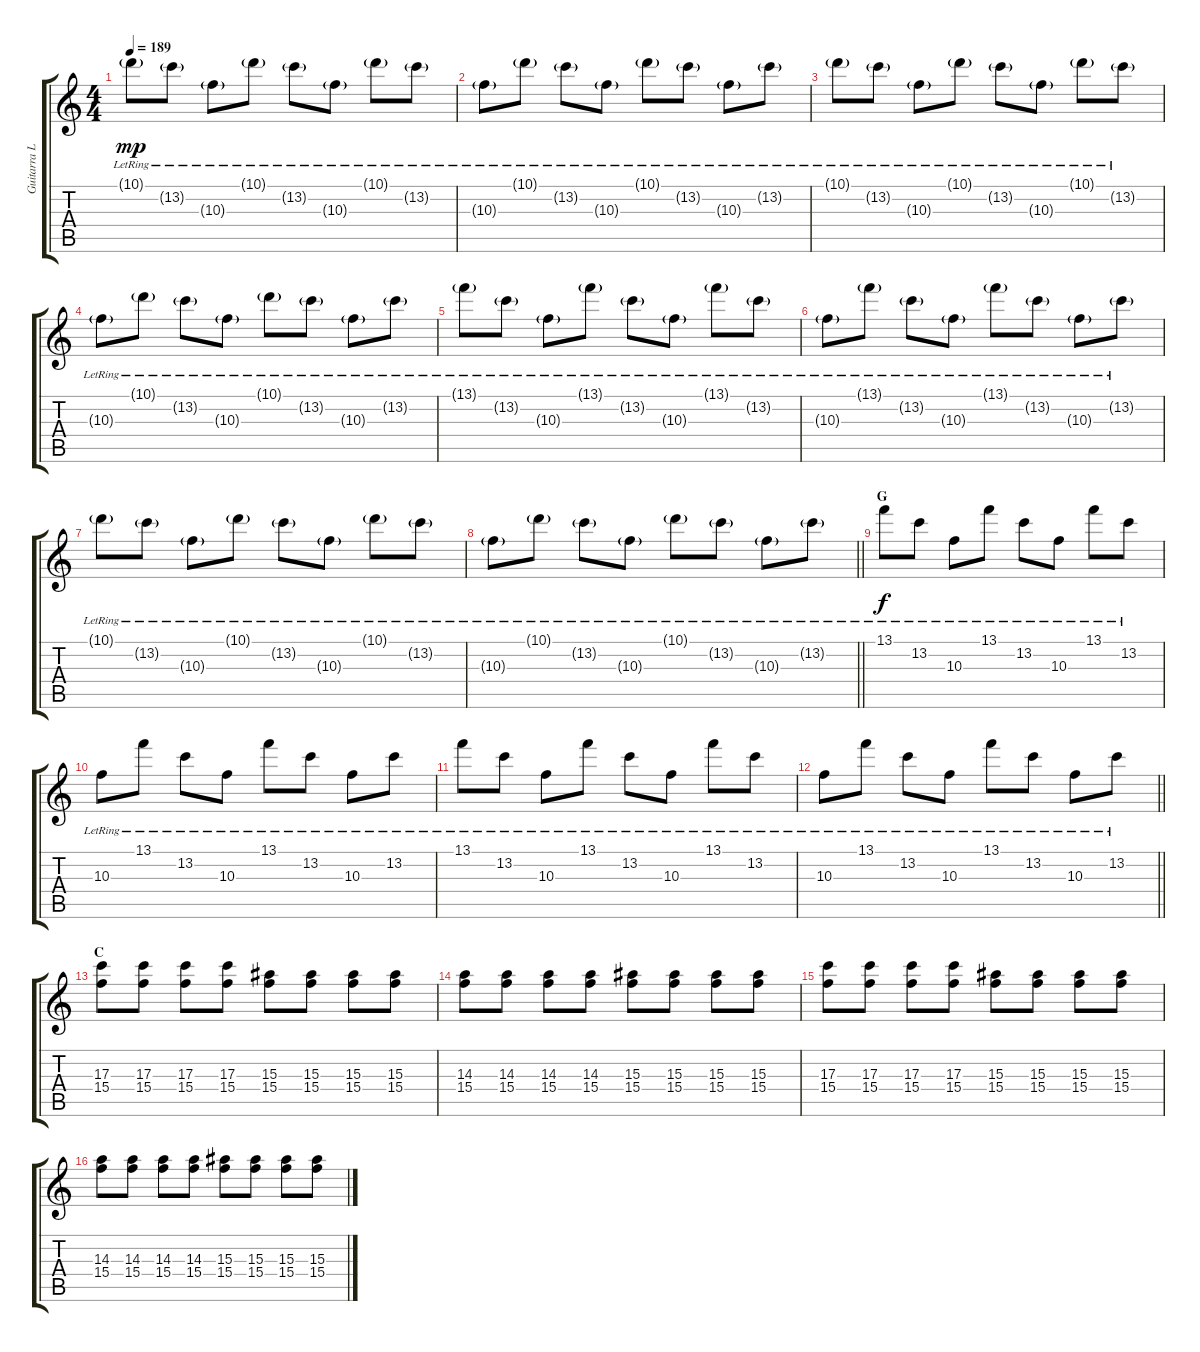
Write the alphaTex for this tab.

\track ("Guitarra L1" "Guitarra L") {instrument overdrivenguitar}
\staff {score tabs}
\tuning (E4 B3 G3 D3 A2 D2) {hide}
\ts (4 4)
\tempo 189
\clef g2
\ks c
10.1{g lr}.8{dy mp} 13.2{g lr}.8 10.3{g lr}.8 10.1{g lr}.8 13.2{g lr}.8 10.3{g lr}.8 10.1{g lr}.8 13.2{g lr}.8 |
10.3{g lr}.8 10.1{g lr}.8 13.2{g lr}.8 10.3{g lr}.8 10.1{g lr}.8 13.2{g lr}.8 10.3{g lr}.8 13.2{g lr}.8 |
10.1{g lr}.8 13.2{g lr}.8 10.3{g lr}.8 10.1{g lr}.8 13.2{g lr}.8 10.3{g lr}.8 10.1{g lr}.8 13.2{g lr}.8 |
10.3{g lr}.8 10.1{g lr}.8 13.2{g lr}.8 10.3{g lr}.8 10.1{g lr}.8 13.2{g lr}.8 10.3{g lr}.8 13.2{g lr}.8 |
13.1{g lr}.8{volume 14 instrument electricguitarjazz} 13.2{g lr}.8 10.3{g lr}.8 13.1{g lr}.8 13.2{g lr}.8 10.3{g lr}.8 13.1{g lr}.8 13.2{g lr}.8 |
10.3{g lr}.8 13.1{g lr}.8 13.2{g lr}.8 10.3{g lr}.8 13.1{g lr}.8 13.2{g lr}.8 10.3{g lr}.8 13.2{g lr}.8 |
10.1{g lr}.8 13.2{g lr}.8 10.3{g lr}.8 10.1{g lr}.8 13.2{g lr}.8 10.3{g lr}.8 10.1{g lr}.8 13.2{g lr}.8 |
\barLineRight lightlight
10.3{g lr}.8 10.1{g lr}.8 13.2{g lr}.8 10.3{g lr}.8 10.1{g lr}.8 13.2{g lr}.8 10.3{g lr}.8 13.2{g lr}.8 |
\section ("" "G")
13.1{lr}.8{dy f volume 14 instrument electricguitarjazz} 13.2{lr}.8 10.3{lr}.8 13.1{lr}.8 13.2{lr}.8 10.3{lr}.8 13.1{lr}.8 13.2{lr}.8 |
10.3{lr}.8 13.1{lr}.8 13.2{lr}.8 10.3{lr}.8 13.1{lr}.8 13.2{lr}.8 10.3{lr}.8 13.2{lr}.8 |
13.1{lr}.8{volume 14 instrument electricguitarjazz} 13.2{lr}.8 10.3{lr}.8 13.1{lr}.8 13.2{lr}.8 10.3{lr}.8 13.1{lr}.8 13.2{lr}.8 |
\barLineRight lightlight
10.3{lr}.8 13.1{lr}.8 13.2{lr}.8 10.3{lr}.8 13.1{lr}.8 13.2{lr}.8 10.3{lr}.8 13.2{lr}.8 |
\section ("" "C")
(17.3 15.4).8{volume 14 instrument overdrivenguitar} (17.3 15.4).8 (17.3 15.4).8 (17.3 15.4).8 (15.3 15.4).8 (15.3 15.4).8 (15.3 15.4).8 (15.3 15.4).8 |
(14.3 15.4).8 (14.3 15.4).8 (14.3 15.4).8 (14.3 15.4).8 (15.3 15.4).8 (15.3 15.4).8 (15.3 15.4).8 (15.3 15.4).8 |
(17.3 15.4).8 (17.3 15.4).8 (17.3 15.4).8 (17.3 15.4).8 (15.3 15.4).8 (15.3 15.4).8 (15.3 15.4).8 (15.3 15.4).8 |
(14.3 15.4).8 (14.3 15.4).8 (14.3 15.4).8 (14.3 15.4).8 (15.3 15.4).8 (15.3 15.4).8 (15.3 15.4).8 (15.3 15.4).8
